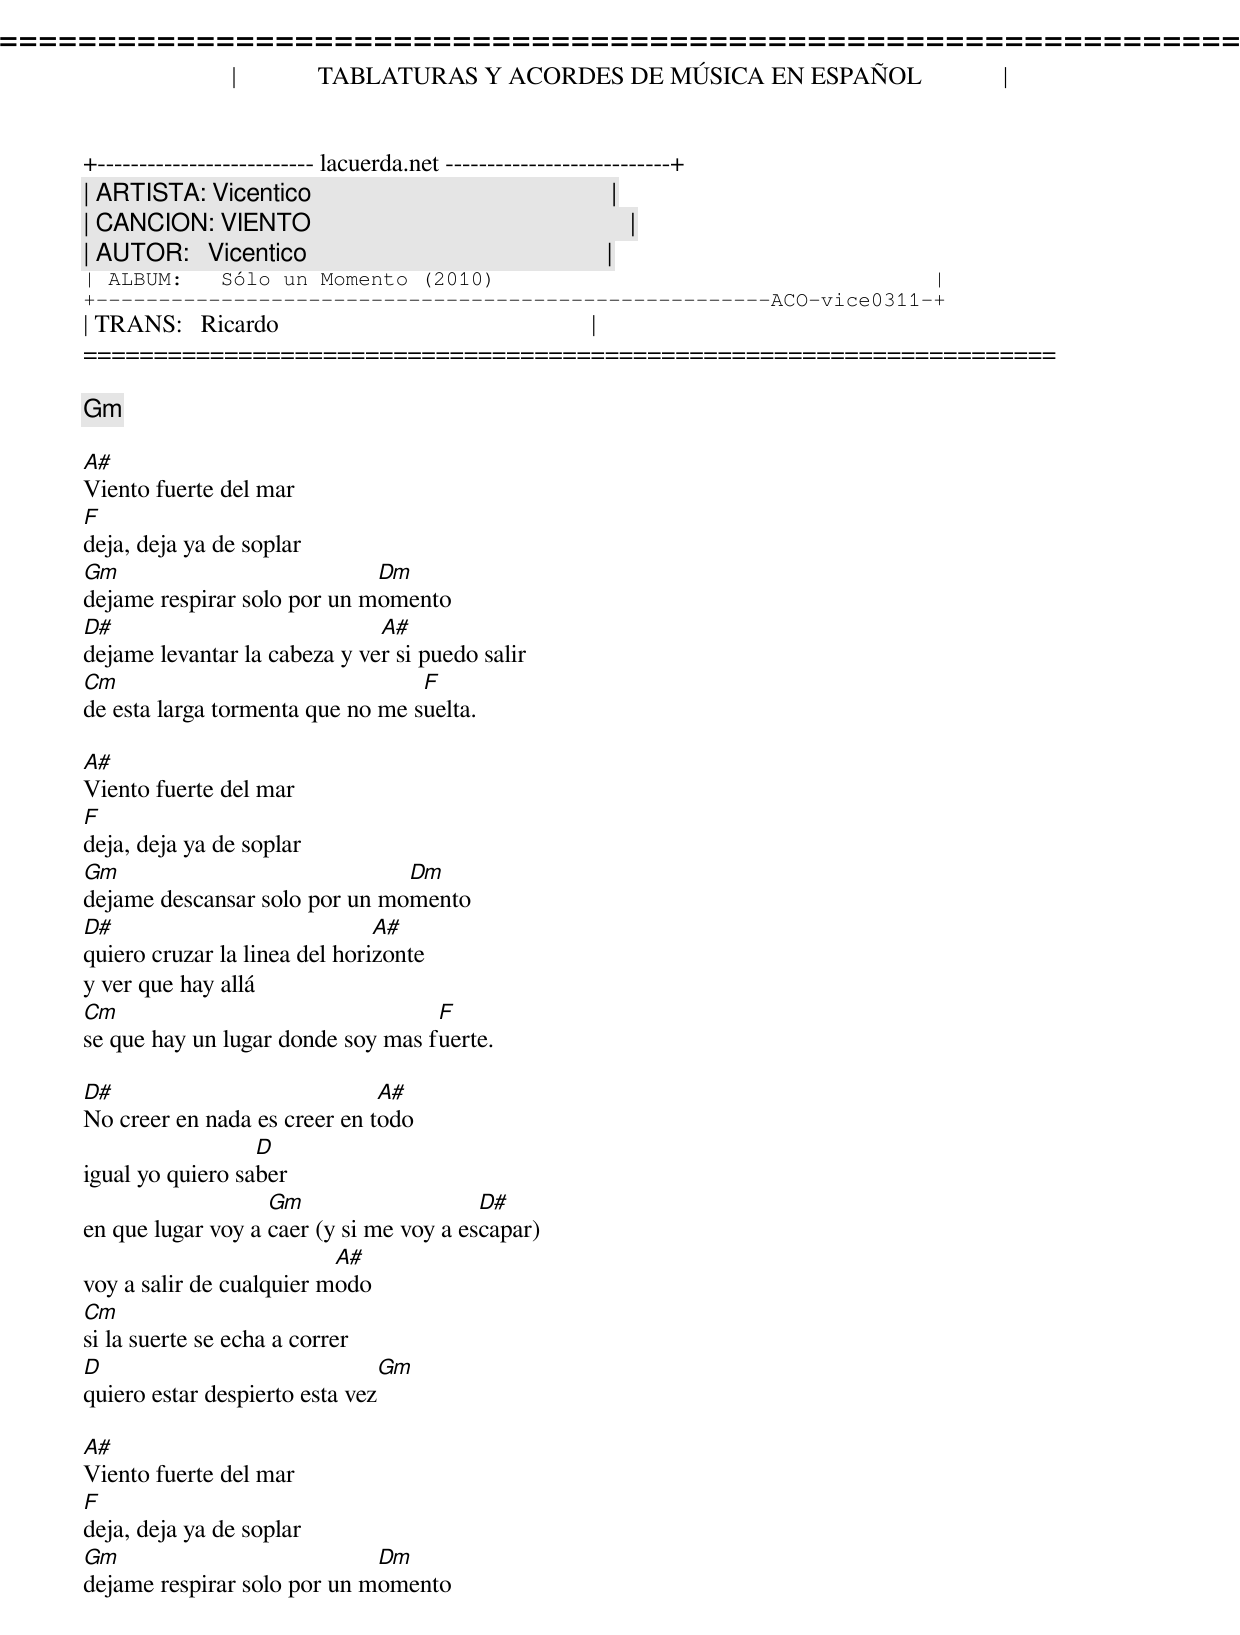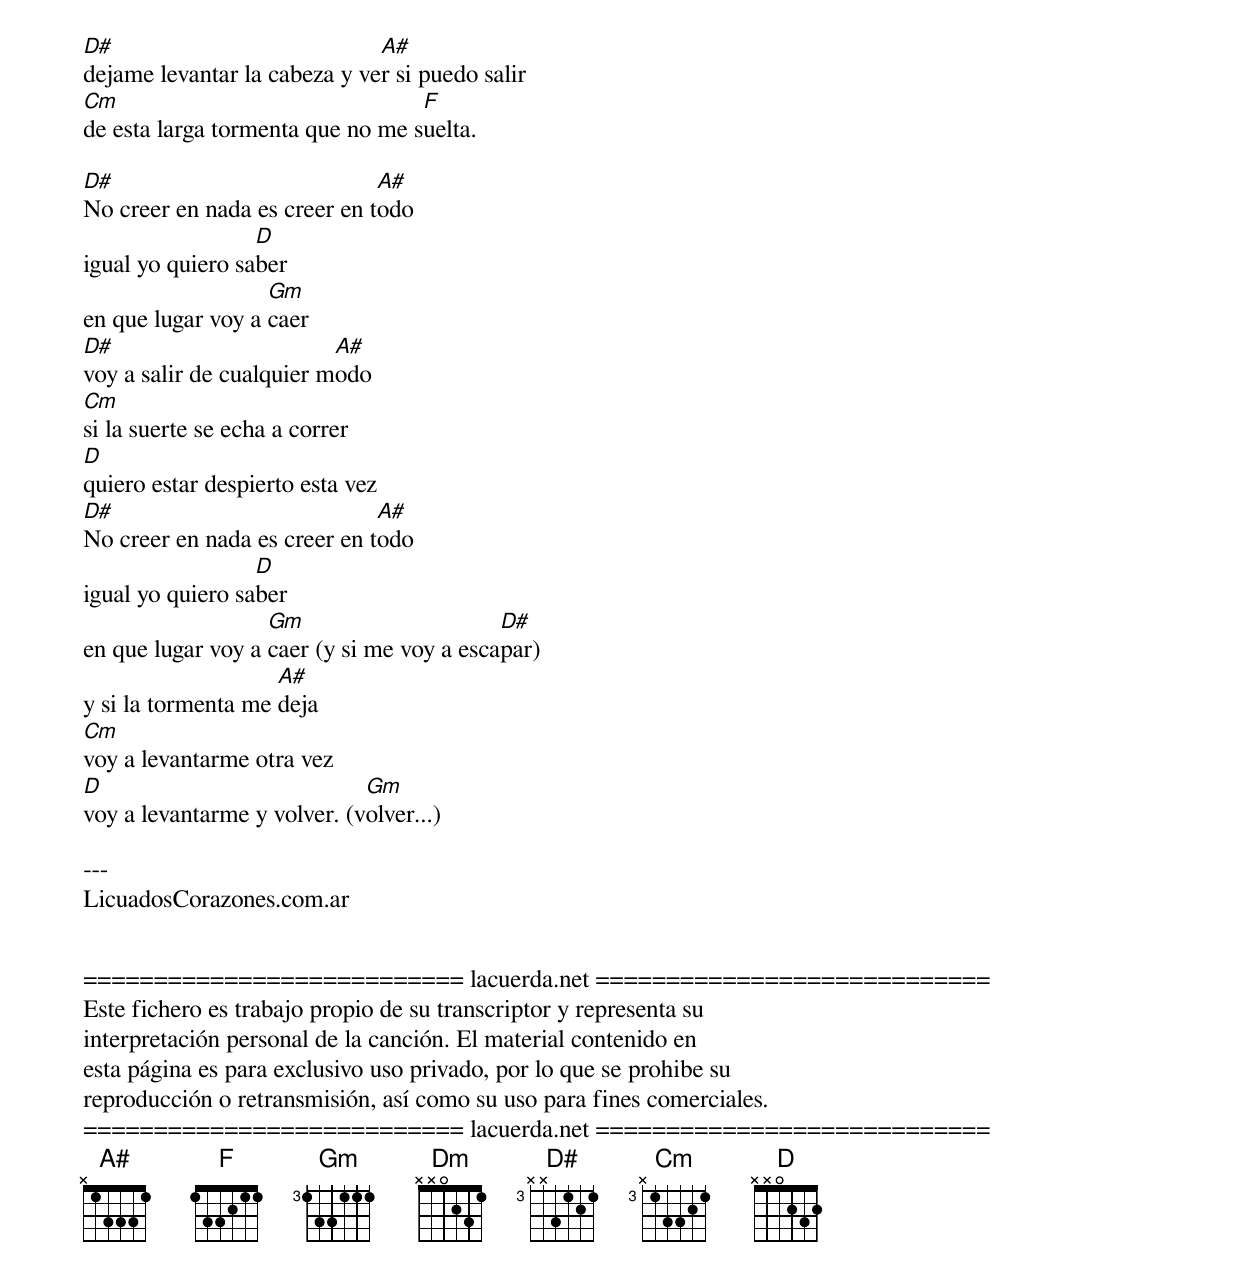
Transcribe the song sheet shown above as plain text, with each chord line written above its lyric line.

=====================================================================
|             TABLATURAS Y ACORDES DE MÚSICA EN ESPAÑOL             |
+-------------------------- lacuerda.net ---------------------------+
| ARTISTA: Vicentico                                                |
| CANCION: VIENTO                                                   |
| AUTOR:   Vicentico                                                |
| ALBUM:   Sólo un Momento (2010)                                   |
+------------------------------------------------------ACO-vice0311-+
| TRANS:   Ricardo                                                  |
=====================================================================

[Gm]

A#
Viento fuerte del mar
F
deja, deja ya de soplar
Gm                           Dm
dejame respirar solo por un momento
D#                            A#
dejame levantar la cabeza y ver si puedo salir
Cm                                F
de esta larga tormenta que no me suelta.

A#
Viento fuerte del mar
F
deja, deja ya de soplar
Gm                             Dm
dejame descansar solo por un momento
D#                             A#
quiero cruzar la linea del horizonte
y ver que hay allá
Cm                                 F
se que hay un lugar donde soy mas fuerte.

D#                            A#
No creer en nada es creer en todo
                  D
igual yo quiero saber
                   Gm                    D#
en que lugar voy a caer (y si me voy a escapar)
                          A#
voy a salir de cualquier modo
Cm
si la suerte se echa a correr
D                                Gm
quiero estar despierto esta vez

A#
Viento fuerte del mar
F
deja, deja ya de soplar
Gm                           Dm
dejame respirar solo por un momento
D#                            A#
dejame levantar la cabeza y ver si puedo salir
Cm                                F
de esta larga tormenta que no me suelta.

D#                            A#
No creer en nada es creer en todo
                  D
igual yo quiero saber
                   Gm
en que lugar voy a caer
D#                        A#
voy a salir de cualquier modo
Cm
si la suerte se echa a correr
D
quiero estar despierto esta vez
D#                            A#
No creer en nada es creer en todo
                  D
igual yo quiero saber
                   Gm                      D#
en que lugar voy a caer (y si me voy a escapar)
                    A#
y si la tormenta me deja
Cm
voy a levantarme otra vez
D                            Gm
voy a levantarme y volver. (volver...)

---
LicuadosCorazones.com.ar


=========================== lacuerda.net ============================
Este fichero es trabajo propio de su transcriptor y representa su
interpretación personal de la canción. El material contenido en
esta página es para exclusivo uso privado, por lo que se prohibe su
reproducción o retransmisión, así como su uso para fines comerciales.
=========================== lacuerda.net ============================
